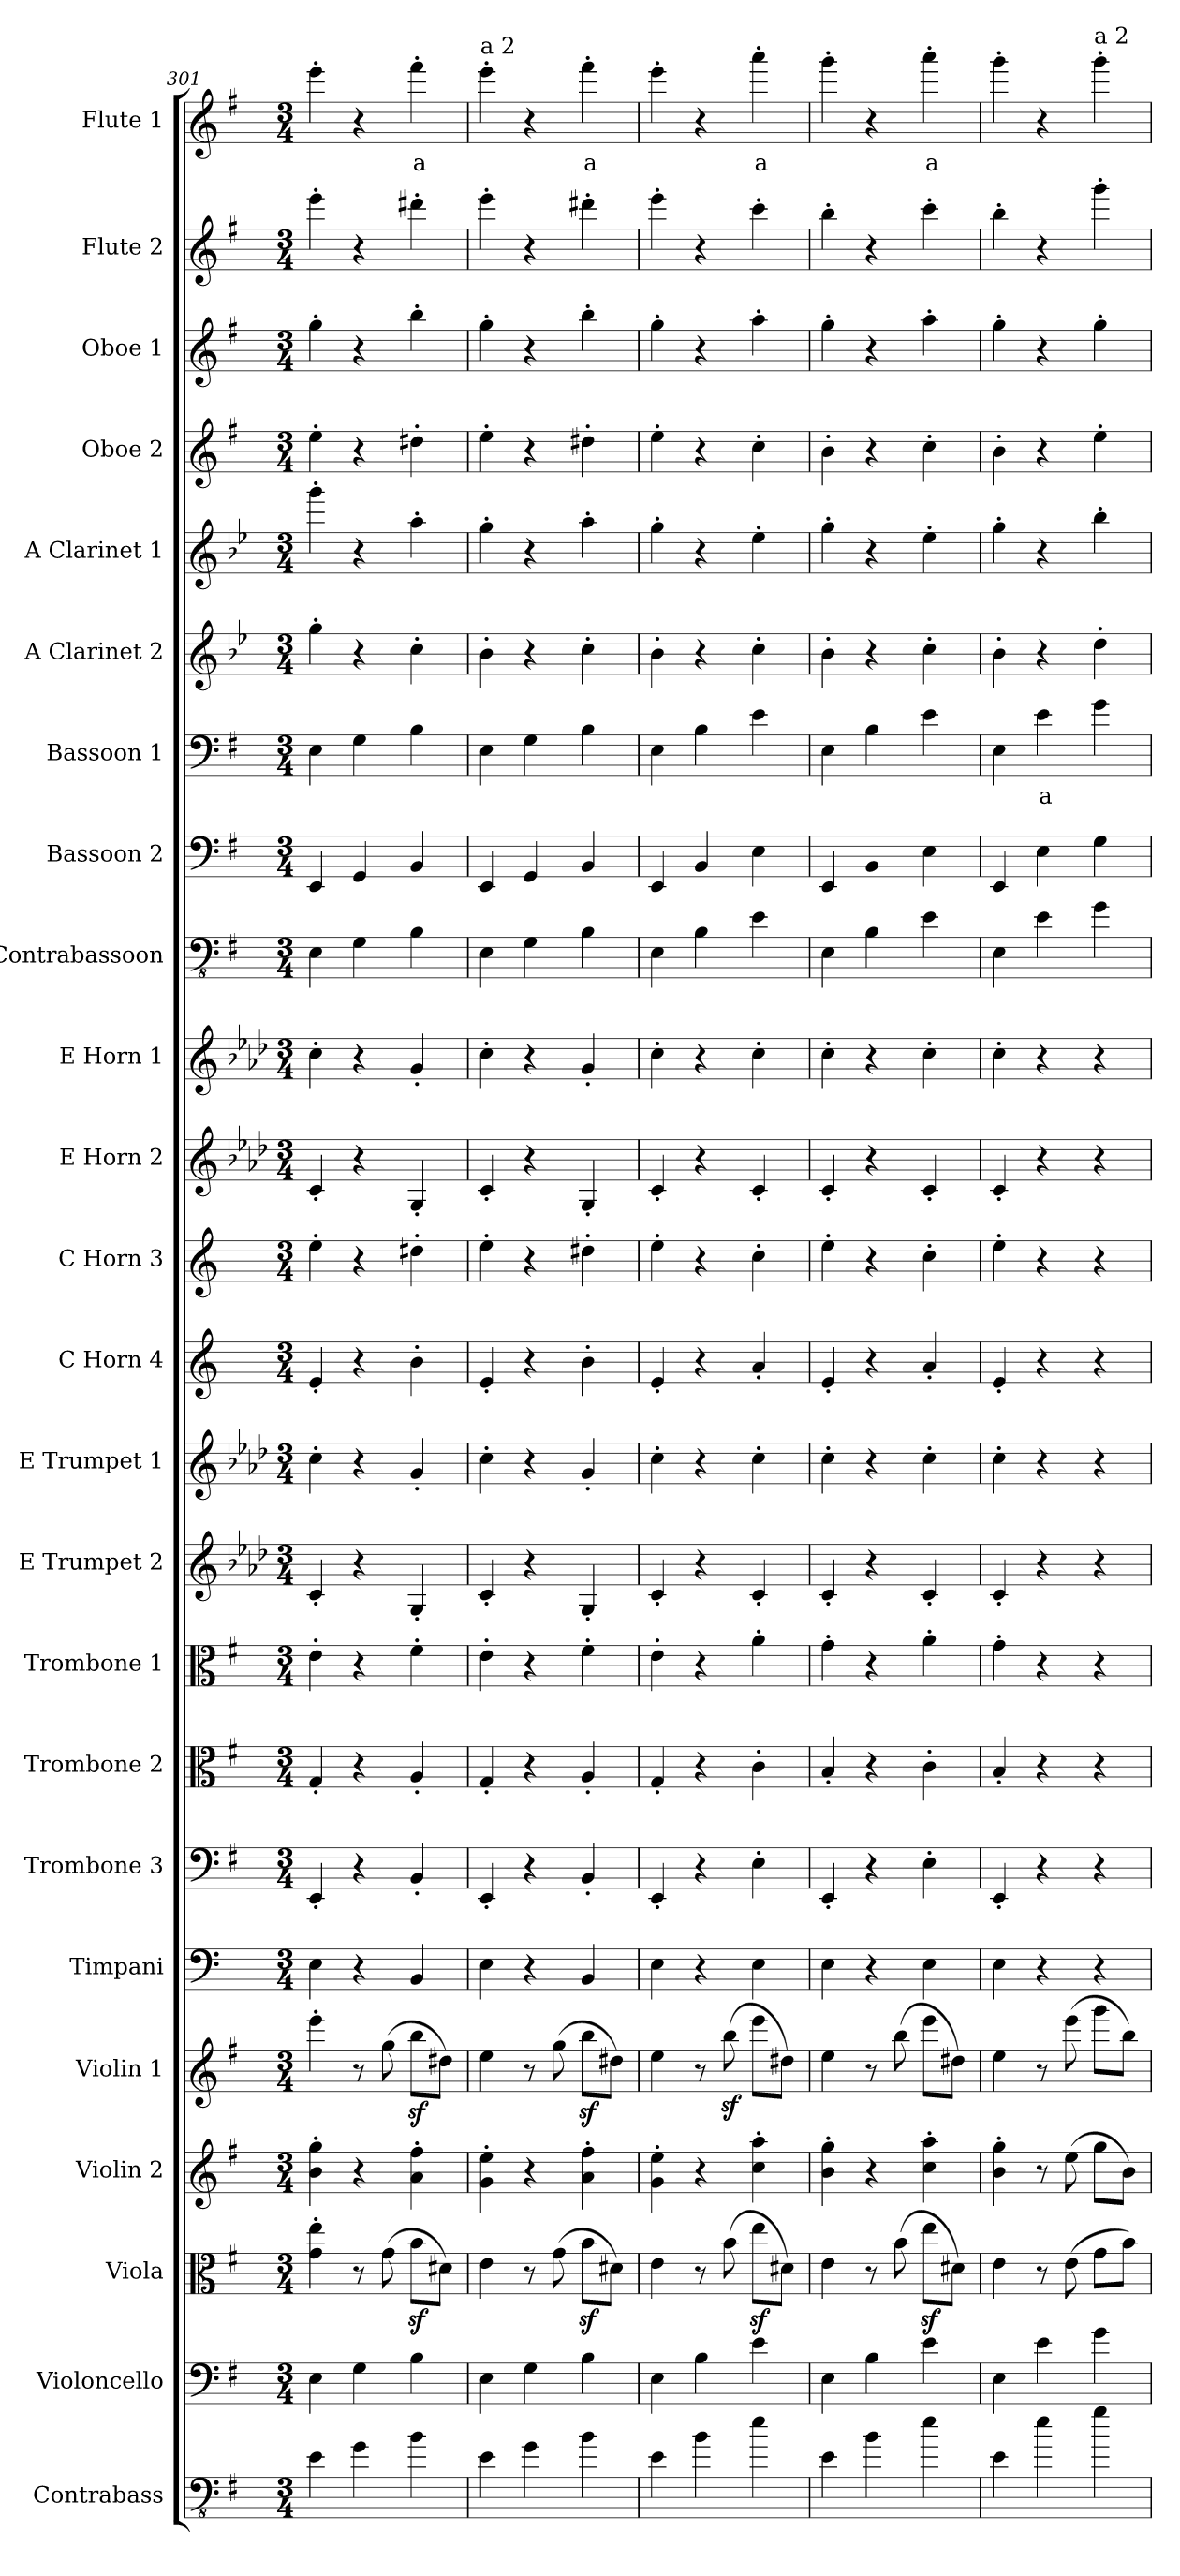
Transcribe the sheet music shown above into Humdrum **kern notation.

**kern	**kern	**kern	**kern	**kern	**kern	**kern	**kern	**kern	**kern	**kern	**kern	**kern	**kern	**kern	**kern	**kern	**kern	**text	**kern	**kern	**kern	**kern	**kern	**kern	**text
*part24	*part23	*part22	*part21	*part20	*part19	*part18	*part17	*part16	*part15	*part14	*part13	*part12	*part11	*part10	*part9	*part8	*part7	*part7	*part6	*part5	*part4	*part3	*part2	*part1	*part1
*staff24	*staff23	*staff22	*staff21	*staff20	*staff19	*staff18	*staff17	*staff16	*staff15	*staff14	*staff13	*staff12	*staff11	*staff10	*staff9	*staff8	*staff7	*staff7	*staff6	*staff5	*staff4	*staff3	*staff2	*staff1	*staff1
*I"Contrabass	*I"Violoncello	*I"Viola	*I"Violin 2	*I"Violin 1	*I"Timpani	*I"Trombone 3	*I"Trombone 2	*I"Trombone 1	*I"E Trumpet 2	*I"E Trumpet 1	*I"C Horn 4	*I"C Horn 3	*I"E Horn 2	*I"E Horn 1	*I"Contrabassoon	*I"Bassoon 2	*I"Bassoon 1	*	*I"A Clarinet 2	*I"A Clarinet 1	*I"Oboe 2	*I"Oboe 1	*I"Flute 2	*I"Flute 1	*
*I'Cb	*I'Vc	*I'Vla	*I'Vln 2	*I'Vln 1	*I'Timp	*I'Trb 3	*I'Trb 2	*I'Trb 1	*I'Tpt 2	*I'Tpt 1	*I'Hn 4	*I'Hn 3	*I'Hn 2	*I'Hn 1	*I'C Bsn	*I'Bsn 2	*I'Bsn 1	*	*I'Cl 2	*I'Cl 1	*I'Ob 2	*I'Ob 1	*I'Fl 2	*I'Fl 1	*
*clefFv4	*clefF4	*clefC3	*clefG2	*clefG2	*clefF4	*clefF4	*clefC3	*clefC3	*clefG2	*clefG2	*clefG2	*clefG2	*clefG2	*clefG2	*clefFv4	*clefF4	*clefF4	*	*clefG2	*clefG2	*clefG2	*clefG2	*clefG2	*clefG2	*
*ITrd7c12	*	*	*	*	*	*	*	*	*ITrd-2c-4	*ITrd-2c-4	*ITrd7c12	*ITrd7c12	*ITrd5c8	*ITrd5c8	*	*	*	*	*ITrd2c3	*ITrd2c3	*	*	*	*	*
*k[f#]	*k[f#]	*k[f#]	*k[f#]	*k[f#]	*k[]	*k[f#]	*k[f#]	*k[f#]	*k[]	*k[]	*k[]	*k[]	*k[]	*k[]	*k[f#]	*k[f#]	*k[f#]	*	*k[f#]	*k[f#]	*k[f#]	*k[f#]	*k[f#]	*k[f#]	*
*M3/4	*M3/4	*M3/4	*M3/4	*M3/4	*M3/4	*M3/4	*M3/4	*M3/4	*M3/4	*M3/4	*M3/4	*M3/4	*M3/4	*M3/4	*M3/4	*M3/4	*M3/4	*	*M3/4	*M3/4	*M3/4	*M3/4	*M3/4	*M3/4	*
=301	=301	=301	=301	=301	=301	=301	=301	=301	=301	=301	=301	=301	=301	=301	=301	=301	=301	=301	=301	=301	=301	=301	=301	=301	=301
4EE\	4E\	4g\' 4ee\'	4b\' 4gg\'	4eee'\	4E\	4EE'/	4G'/	4e'\	4e'/	4ee'\	4E'/	4e'\	4E'/	4e'\	4EE\	4EE/	4E\	.	4ee'\	4eee'\	4ee'\	4gg'\	4eee'\	4eee'\	.
4GG\	4G\	8r	4r	8r	4r	4r	4r	4r	4r	4r	4r	4r	4r	4r	4GG\	4GG/	4G\	.	4r	4r	4r	4r	4r	4r	.
.	.	(8g\	.	(8gg\	.	.	.	.	.	.	.	.	.	.	.	.	.	.	.	.	.	.	.	.	.
!	!	!	!	!	!	!	!	!	!	!	!	!	!	!	!	!	!	!	!	!	!	!	!	!	!LO:LY:b:color=#FF0000
4BB\	4B\	8bz<\L	4a\' 4ff#\'	8bbz<\L	4BB/	4BB'/	4A'/	4f#'\	4B'/	4b'/	4B'\	4d#X'\	4BB'/	4B'/	4BB\	4BB/	4B\	.	4a'\	4ff#'\	4dd#X'\	4bb'\	4ddd#X'\	4fff#'\	a
.	.	8d#X\J)	.	8dd#X\J)	.	.	.	.	.	.	.	.	.	.	.	.	.	.	.	.	.	.	.	.	.
=302	=302	=302	=302	=302	=302	=302	=302	=302	=302	=302	=302	=302	=302	=302	=302	=302	=302	=302	=302	=302	=302	=302	=302	=302	=302
!	!	!	!	!	!	!	!	!	!	!	!	!	!	!	!	!	!	!	!	!	!	!	!	!LO:TX:a:t=a  2	!
4EE\	4E\	4e\	4g\' 4ee\'	4ee\	4E\	4EE'/	4G'/	4e'\	4e'/	4ee'\	4E'/	4e'\	4E'/	4e'\	4EE\	4EE/	4E\	.	4g'\	4ee'\	4ee'\	4gg'\	4eee'\	4eee'\	.
4GG\	4G\	8r	4r	8r	4r	4r	4r	4r	4r	4r	4r	4r	4r	4r	4GG\	4GG/	4G\	.	4r	4r	4r	4r	4r	4r	.
.	.	(8g\	.	(8gg\	.	.	.	.	.	.	.	.	.	.	.	.	.	.	.	.	.	.	.	.	.
!	!	!	!	!	!	!	!	!	!	!	!	!	!	!	!	!	!	!	!	!	!	!	!	!	!LO:LY:b:color=#FF0000
4BB\	4B\	8bz<\L	4a\' 4ff#\'	8bbz<\L	4BB/	4BB'/	4A'/	4f#'\	4B'/	4b'/	4B'\	4d#X'\	4BB'/	4B'/	4BB\	4BB/	4B\	.	4a'\	4ff#'\	4dd#X'\	4bb'\	4ddd#X'\	4fff#'\	a
.	.	8d#X\J)	.	8dd#X\J)	.	.	.	.	.	.	.	.	.	.	.	.	.	.	.	.	.	.	.	.	.
=303	=303	=303	=303	=303	=303	=303	=303	=303	=303	=303	=303	=303	=303	=303	=303	=303	=303	=303	=303	=303	=303	=303	=303	=303	=303
4EE\	4E\	4e\	4g\' 4ee\'	4ee\	4E\	4EE'/	4G'/	4e'\	4e'/	4ee'\	4E'/	4e'\	4E'/	4e'\	4EE\	4EE/	4E\	.	4g'\	4ee'\	4ee'\	4gg'\	4eee'\	4eee'\	.
4BB\	4B\	8r	4r	8r	4r	4r	4r	4r	4r	4r	4r	4r	4r	4r	4BB\	4BB/	4B\	.	4r	4r	4r	4r	4r	4r	.
.	.	(8b\	.	(8bbz<\	.	.	.	.	.	.	.	.	.	.	.	.	.	.	.	.	.	.	.	.	.
!	!	!	!	!	!	!	!	!	!	!	!	!	!	!	!	!	!	!	!	!	!	!	!	!	!LO:LY:b:color=#FF0000
4E\	4e\	8eez<\L	4cc\' 4aa\'	8eee\L	4E\	4E'\	4c'\	4a'\	4e'/	4ee'\	4A'/	4c'\	4E'/	4e'\	4E\	4E\	4e\	.	4a'\	4cc'\	4cc'\	4aa'\	4ccc'\	4aaa'\	a
.	.	8d#X\J)	.	8dd#X\J)	.	.	.	.	.	.	.	.	.	.	.	.	.	.	.	.	.	.	.	.	.
=304	=304	=304	=304	=304	=304	=304	=304	=304	=304	=304	=304	=304	=304	=304	=304	=304	=304	=304	=304	=304	=304	=304	=304	=304	=304
4EE\	4E\	4e\	4b\' 4gg\'	4ee\	4E\	4EE'/	4B'/	4g'\	4e'/	4ee'\	4E'/	4e'\	4E'/	4e'\	4EE\	4EE/	4E\	.	4g'\	4ee'\	4b'\	4gg'\	4bb'\	4ggg'\	.
4BB\	4B\	8r	4r	8r	4r	4r	4r	4r	4r	4r	4r	4r	4r	4r	4BB\	4BB/	4B\	.	4r	4r	4r	4r	4r	4r	.
.	.	(8b\	.	(8bb\	.	.	.	.	.	.	.	.	.	.	.	.	.	.	.	.	.	.	.	.	.
!	!	!	!	!	!	!	!	!	!	!	!	!	!	!	!	!	!	!	!	!	!	!	!	!	!LO:LY:b:color=#FF0000
4E\	4e\	8eez<\L	4cc\' 4aa\'	8eee\L	4E\	4E'\	4c'\	4a'\	4e'/	4ee'\	4A'/	4c'\	4E'/	4e'\	4E\	4E\	4e\	.	4a'\	4cc'\	4cc'\	4aa'\	4ccc'\	4aaa'\	a
.	.	8d#X\J)	.	8dd#X\J)	.	.	.	.	.	.	.	.	.	.	.	.	.	.	.	.	.	.	.	.	.
!!LO:PB:g=z
=305	=305	=305	=305	=305	=305	=305	=305	=305	=305	=305	=305	=305	=305	=305	=305	=305	=305	=305	=305	=305	=305	=305	=305	=305	=305
4EE\	4E\	4e\	4b\' 4gg\'	4ee\	4E\	4EE'/	4B'/	4g'\	4e'/	4ee'\	4E'/	4e'\	4E'/	4e'\	4EE\	4EE/	4E\	.	4g'\	4ee'\	4b'\	4gg'\	4bb'\	4ggg'\	.
!	!	!	!	!	!	!	!	!	!	!	!	!	!	!	!	!	!	!LO:LY:b:color=#FF0000	!	!	!	!	!	!	!
4E\	4e\	8r	8r	8r	4r	4r	4r	4r	4r	4r	4r	4r	4r	4r	4E\	4E\	4e\	a	4r	4r	4r	4r	4r	4r	.
.	.	(8e\	(8ee\	(8eee\	.	.	.	.	.	.	.	.	.	.	.	.	.	.	.	.	.	.	.	.	.
!	!	!	!	!	!	!	!	!	!	!	!	!	!	!	!	!	!	!	!	!	!	!	!	!LO:TX:a:t=a  2	!
4G\	4g\	8g\L	8gg\L	8ggg\L	4r	4r	4r	4r	4r	4r	4r	4r	4r	4r	4G\	4G\	4g\	.	4b'\	4gg'\	4ee'\	4gg'\	4ggg'\	4ggg'\	.
.	.	8b\J)	8b\J)	8bb\J)	.	.	.	.	.	.	.	.	.	.	.	.	.	.	.	.	.	.	.	.	.
=	=	=	=	=	=	=	=	=	=	=	=	=	=	=	=	=	=	=	=	=	=	=	=	=	=
*-	*-	*-	*-	*-	*-	*-	*-	*-	*-	*-	*-	*-	*-	*-	*-	*-	*-	*-	*-	*-	*-	*-	*-	*-	*-
